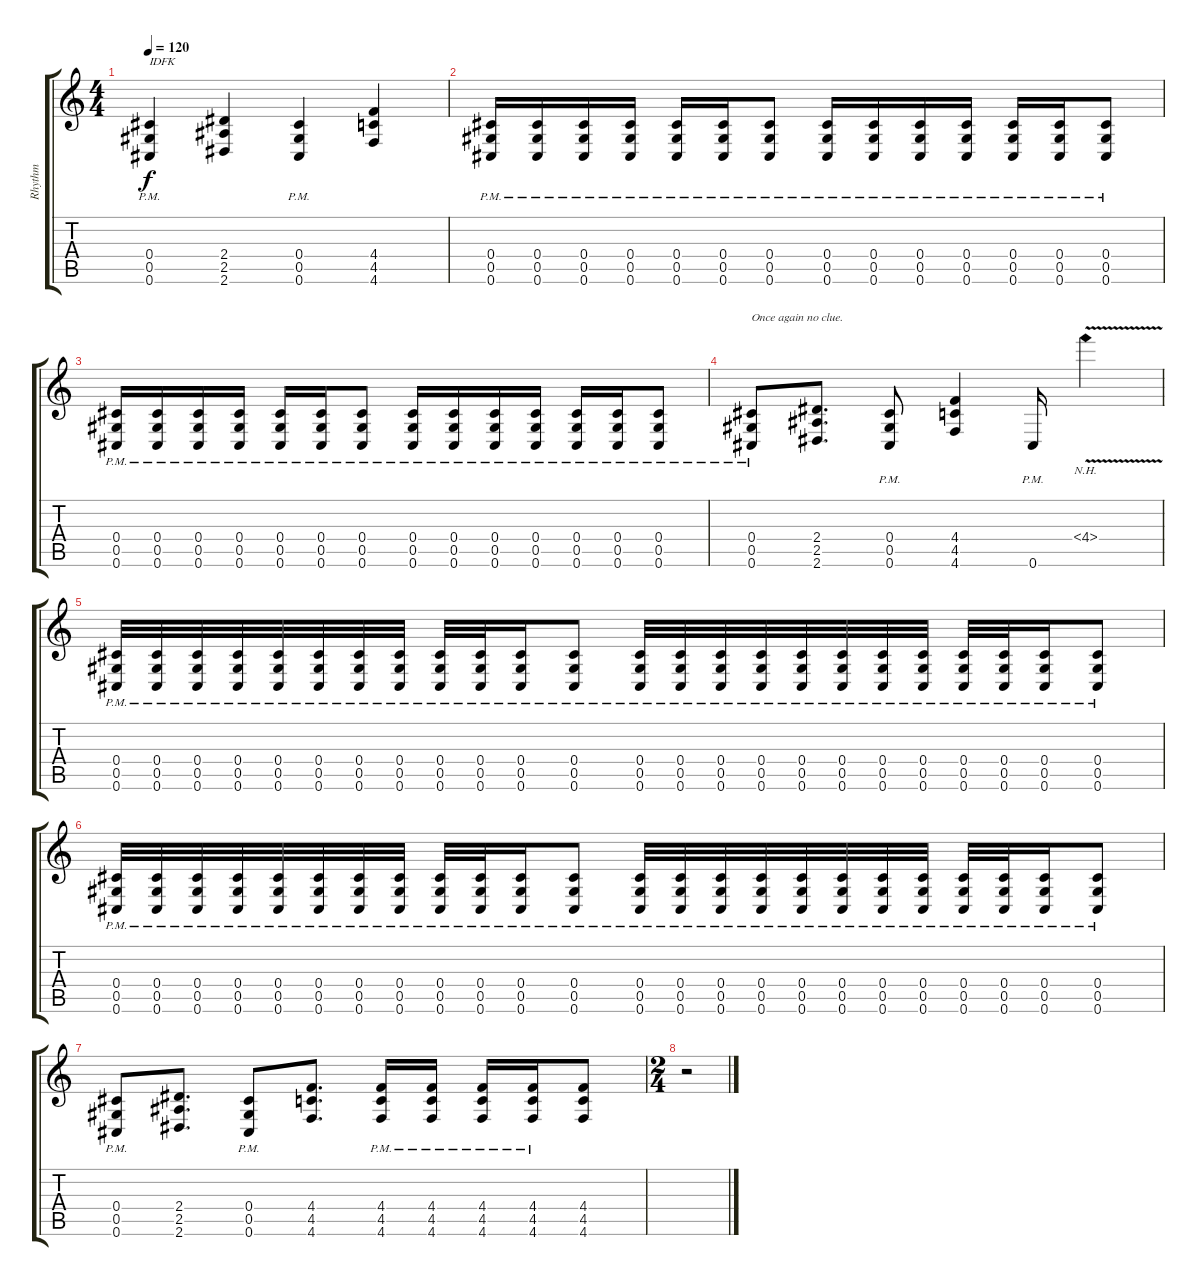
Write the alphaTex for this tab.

\track ("Rhythm" "Rhythm") {instrument overdrivenguitar}
\staff {score tabs}
\tuning (Eb4 Bb3 Gb3 Db3 Ab2 Db2) {hide}
\ts (4 4)
\tempo 120
\clef g2
\ks c
(0.4{pm} 0.5{pm} 0.6{pm}).4{txt "IDFK" dy f} (2.4 2.5 2.6).4 (0.4{pm} 0.5{pm} 0.6{pm}).4 (4.4 4.5 4.6).4 |
(0.4{pm} 0.5{pm} 0.6{pm}).16 (0.4{pm} 0.5{pm} 0.6{pm}).16 (0.4{pm} 0.5{pm} 0.6{pm}).16 (0.4{pm} 0.5{pm} 0.6{pm}).16 (0.4{pm} 0.5{pm} 0.6{pm}).16 (0.4{pm} 0.5{pm} 0.6{pm}).16 (0.4{pm} 0.5{pm} 0.6{pm}).8 (0.4{pm} 0.5{pm} 0.6{pm}).16 (0.4{pm} 0.5{pm} 0.6{pm}).16 (0.4{pm} 0.5{pm} 0.6{pm}).16 (0.4{pm} 0.5{pm} 0.6{pm}).16 (0.4{pm} 0.5{pm} 0.6{pm}).16 (0.4{pm} 0.5{pm} 0.6{pm}).16 (0.4{pm} 0.5{pm} 0.6{pm}).8 |
(0.4{pm} 0.5{pm} 0.6{pm}).16 (0.4{pm} 0.5{pm} 0.6{pm}).16 (0.4{pm} 0.5{pm} 0.6{pm}).16 (0.4{pm} 0.5{pm} 0.6{pm}).16 (0.4{pm} 0.5{pm} 0.6{pm}).16 (0.4{pm} 0.5{pm} 0.6{pm}).16 (0.4{pm} 0.5{pm} 0.6{pm}).8 (0.4{pm} 0.5{pm} 0.6{pm}).16 (0.4{pm} 0.5{pm} 0.6{pm}).16 (0.4{pm} 0.5{pm} 0.6{pm}).16 (0.4{pm} 0.5{pm} 0.6{pm}).16 (0.4{pm} 0.5{pm} 0.6{pm}).16 (0.4{pm} 0.5{pm} 0.6{pm}).16 (0.4{pm} 0.5{pm} 0.6{pm}).8 |
(0.4{pm} 0.5{pm} 0.6{pm}).8{txt "Once again no clue."} (2.4 2.5 2.6).8{d} (0.4{pm} 0.5{pm} 0.6{pm}).8 (4.4 4.5 4.6).4 0.6{pm}.16 4.4{nh v}.4 |
(0.4{pm} 0.5{pm} 0.6{pm}).32 (0.4{pm} 0.5{pm} 0.6{pm}).32 (0.4{pm} 0.5{pm} 0.6{pm}).32 (0.4{pm} 0.5{pm} 0.6{pm}).32 (0.4{pm} 0.5{pm} 0.6{pm}).32 (0.4{pm} 0.5{pm} 0.6{pm}).32 (0.4{pm} 0.5{pm} 0.6{pm}).32 (0.4{pm} 0.5{pm} 0.6{pm}).32 (0.4{pm} 0.5{pm} 0.6{pm}).32 (0.4{pm} 0.5{pm} 0.6{pm}).32 (0.4{pm} 0.5{pm} 0.6{pm}).16 (0.4{pm} 0.5{pm} 0.6{pm}).8 (0.4{pm} 0.5{pm} 0.6{pm}).32 (0.4{pm} 0.5{pm} 0.6{pm}).32 (0.4{pm} 0.5{pm} 0.6{pm}).32 (0.4{pm} 0.5{pm} 0.6{pm}).32 (0.4{pm} 0.5{pm} 0.6{pm}).32 (0.4{pm} 0.5{pm} 0.6{pm}).32 (0.4{pm} 0.5{pm} 0.6{pm}).32 (0.4{pm} 0.5{pm} 0.6{pm}).32 (0.4{pm} 0.5{pm} 0.6{pm}).32 (0.4{pm} 0.5{pm} 0.6{pm}).32 (0.4{pm} 0.5{pm} 0.6{pm}).16 (0.4{pm} 0.5{pm} 0.6{pm}).8 |
(0.4{pm} 0.5{pm} 0.6{pm}).32 (0.4{pm} 0.5{pm} 0.6{pm}).32 (0.4{pm} 0.5{pm} 0.6{pm}).32 (0.4{pm} 0.5{pm} 0.6{pm}).32 (0.4{pm} 0.5{pm} 0.6{pm}).32 (0.4{pm} 0.5{pm} 0.6{pm}).32 (0.4{pm} 0.5{pm} 0.6{pm}).32 (0.4{pm} 0.5{pm} 0.6{pm}).32 (0.4{pm} 0.5{pm} 0.6{pm}).32 (0.4{pm} 0.5{pm} 0.6{pm}).32 (0.4{pm} 0.5{pm} 0.6{pm}).16 (0.4{pm} 0.5{pm} 0.6{pm}).8 (0.4{pm} 0.5{pm} 0.6{pm}).32 (0.4{pm} 0.5{pm} 0.6{pm}).32 (0.4{pm} 0.5{pm} 0.6{pm}).32 (0.4{pm} 0.5{pm} 0.6{pm}).32 (0.4{pm} 0.5{pm} 0.6{pm}).32 (0.4{pm} 0.5{pm} 0.6{pm}).32 (0.4{pm} 0.5{pm} 0.6{pm}).32 (0.4{pm} 0.5{pm} 0.6{pm}).32 (0.4{pm} 0.5{pm} 0.6{pm}).32 (0.4{pm} 0.5{pm} 0.6{pm}).32 (0.4{pm} 0.5{pm} 0.6{pm}).16 (0.4{pm} 0.5{pm} 0.6{pm}).8 |
(0.4{pm} 0.5{pm} 0.6{pm}).8 (2.4 2.5 2.6).8{d} (0.4{pm} 0.5{pm} 0.6{pm}).8 (4.4 4.5 4.6).8{d} (4.4{pm} 4.5{pm} 4.6{pm}).16 (4.4{pm} 4.5{pm} 4.6{pm}).16 (4.4{pm} 4.5{pm} 4.6{pm}).16 (4.4{pm} 4.5{pm} 4.6{pm}).16 (4.4 4.5 4.6).8 |
\ts (2 4)
r.2
